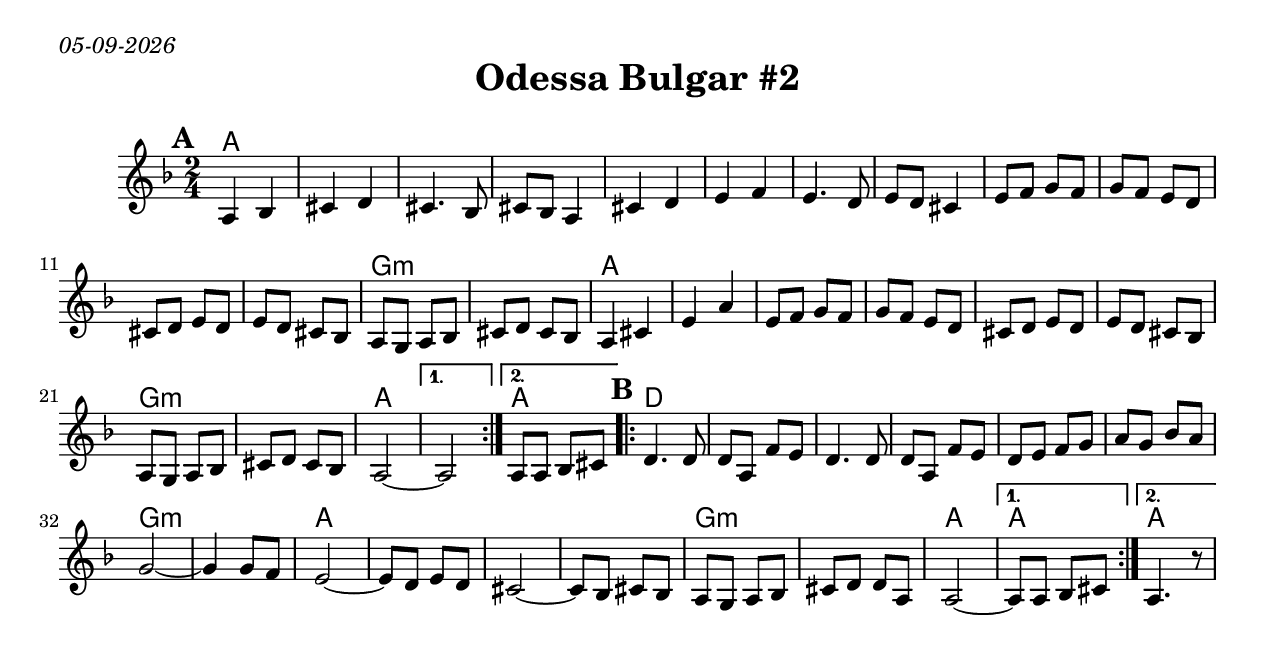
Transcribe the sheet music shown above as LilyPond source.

\version "2.20.0"
\include "english.ly"
\paper{
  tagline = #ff
  print-all-headers = ##t
  #(set-paper-size "letter")
}
date = #(strftime "%d-%m-%Y" (localtime (current-time)))

\markup{ \italic{ \date }  }

%\markup{ Got something to say? }

global = {
  \clef treble
  \key d \minor
  \time 2/4
  \set Score.markFormatter = #format-mark-box-alphabet
}

%#################################### Melody ########################
%melody =  \transpose c d \relative c' {  %transpose for clarinet
melody = \relative c' {
  \global
  %\partial 4 g4    %lead in notes

  \repeat volta 2{
   \mark \default
   a4 bf
   cs4 d
   cs4. bf8
   cs8 bf a4

   cs4 d
   e4 f
   e4. d8
   e8 d cs4

   e8 f g f
   g8 f e d
   cs8 d e d
   e8 d cs bf

   a8 g a bf
   cs8 d cs bf
   a4 cs
   e4 a

   e8 f g f
   g8 f e d
   cs8 d e d
   e8 d cs bf
   a8 g a bf
   cs8 d cs bf
   a2~

  }
  \alternative {
    {a2 }
    { a8 a bf cs}
  }

  \repeat volta 2{
   \mark \default
   d4. d8
   d8 a f' e
   d4. d8
   d8 a f' e

   d8 e f g
   a8 g bf a
   g2~
   g4g8 f
   e2~
   e8 d e d
   cs2~
   cs8 bf cs bf

   a8 g a bf
   cs8 d d a
   a2~
  }
   \alternative {
     { a8 a bf cs}
     {a4. r8 }
   }

}
%################################# Lyrics #####################
%\addlyrics{ \set stanza = #"1. " }
%################################# Chords #######################
harmonies = \chordmode {
 a2*12
 g2*2:m
 a2*6
 g2*2:m
 a2*2
 a2
 %b
 d2*6
 g2*2:m
 a2*4
 g2*2:m
 a2
 a2
 a
}

\score {
  % transpose score below
  %\transpose c d
  <<
    \new ChordNames {
      \set chordChanges = ##f
      \harmonies
    }
    \new Staff   \melody
  >>
  \header{
    title= "Odessa Bulgar #2"
    subtitle=""
    composer= ""
    instrument =""
    arranger= ""
  }
  \layout{indent = 1.0\cm}
  \midi {
    \tempo 4 = 120

    % \midi { }
  }
}
%{
% more verses:
\markup{}
\markup {
  \font-size #2
  \fill-line {
    \hspace #0.1 % distance from left margin
    \column {
      \line { "1."
	\column {
	  ""
	}
      }
      \hspace #0.2 % vertical distance between verses
      \line { "2."
	\column {
	 ""
	}
      }
    }
    \hspace #0.1  % horiz. distance between columns
    \column {
      \line { "3."
	\column {
	  ""
	}
      }
      \hspace #0.2 % distance between verses
      \line { "4."
	\column {
	 ""
	}
      }
    }
    \hspace #0.1 % distance to right margin
  }
}

%}
